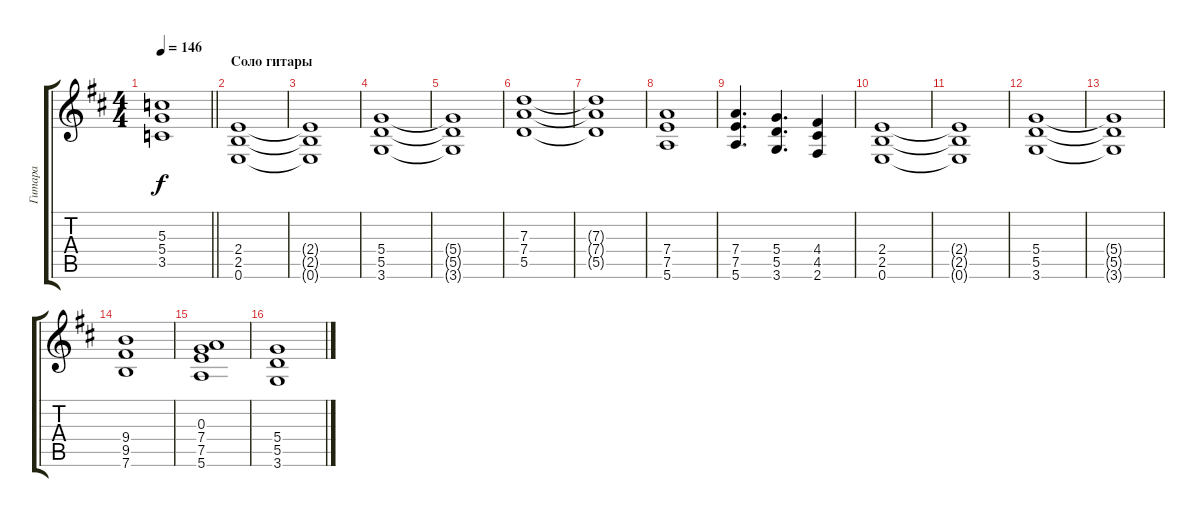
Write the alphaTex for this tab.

\track ("Гитара" "Гитара") {instrument distortionguitar}
\staff {score tabs}
\tuning (E4 B3 G3 D3 A2 E2) {hide}
\ts (4 4)
\tempo 146
\clef g2
\barLineRight lightlight
\ks bminor
(5.3{t} 5.4{t} 3.5{t}).1{dy f} |
\section ("" "Соло гитары")
(2.4 2.5 0.6).1 |
(2.4{t} 2.5{t} 0.6{t}).1 |
(5.4 5.5 3.6).1 |
(5.4{t} 5.5{t} 3.6{t}).1 |
(7.3 7.4 5.5).1 |
(7.3{t} 7.4{t} 5.5{t}).1 |
(7.4 7.5 5.6).1 |
(7.4 7.5 5.6).4{d} (5.4 5.5 3.6).4{d} (4.4 4.5 2.6).4 |
(2.4 2.5 0.6).1 |
(2.4{t} 2.5{t} 0.6{t}).1 |
(5.4 5.5 3.6).1 |
(5.4{t} 5.5{t} 3.6{t}).1 |
(9.4 9.5 7.6).1 |
(0.3 7.4 7.5 5.6).1 |
(5.4 5.5 3.6).1
